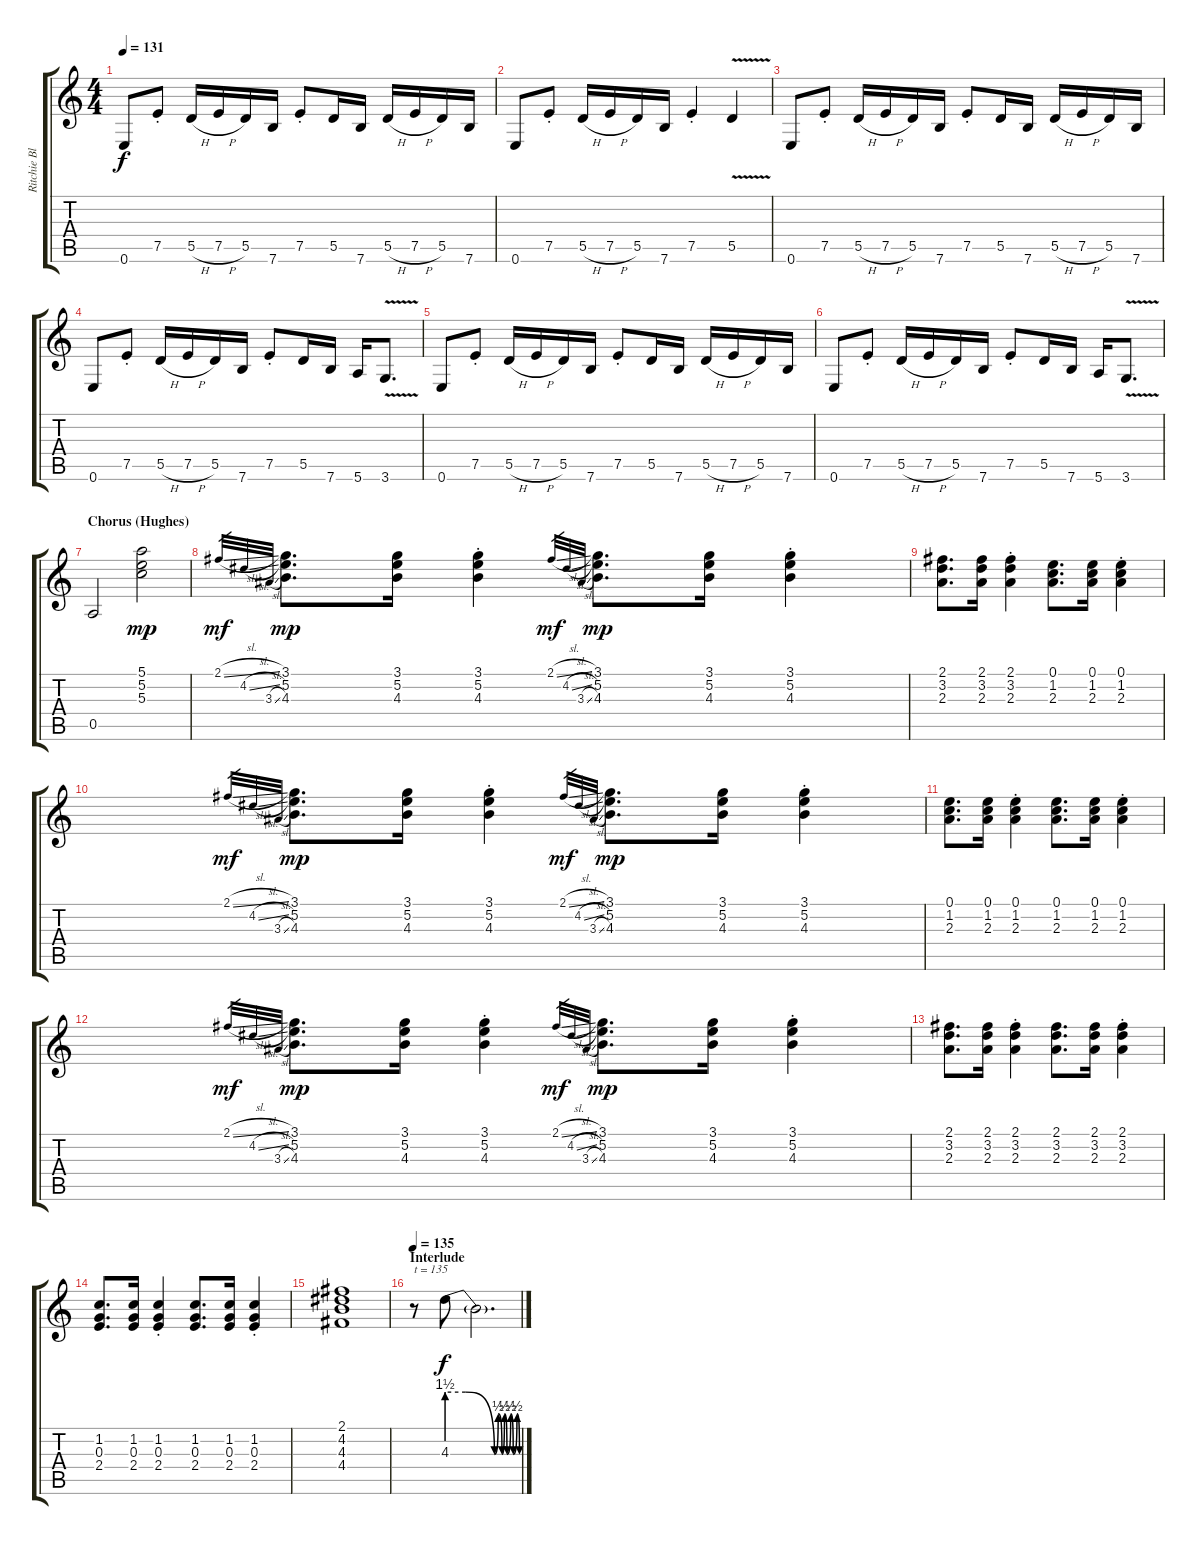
\track ("Ritchie Blackmore" "Ritchie Bl") {instrument distortionguitar}
\staff {score tabs}
\tuning (E4 B3 G3 D3 A2 E2) {hide}
\ts (4 4)
\tempo 131
\clef g2
\ks c
0.6.8{dy f} 7.5{st}.8 5.5{h}.16 7.5{h}.16 5.5.16 7.6.16 7.5{st}.8 5.5.16 7.6.16 5.5{h}.16 7.5{h}.16 5.5.16 7.6.16 |
0.6.8 7.5{st}.8 5.5{h}.16 7.5{h}.16 5.5.16 7.6.16 7.5{st}.4 5.5{v}.4 |
0.6.8 7.5{st}.8 5.5{h}.16 7.5{h}.16 5.5.16 7.6.16 7.5{st}.8 5.5.16 7.6.16 5.5{h}.16 7.5{h}.16 5.5.16 7.6.16 |
0.6.8 7.5{st}.8 5.5{h}.16 7.5{h}.16 5.5.16 7.6.16 7.5{st}.8 5.5.16 7.6.16 5.6.16 3.6{v}.8{d} |
0.6.8 7.5{st}.8 5.5{h}.16 7.5{h}.16 5.5.16 7.6.16 7.5{st}.8 5.5.16 7.6.16 5.5{h}.16 7.5{h}.16 5.5.16 7.6.16 |
0.6.8 7.5{st}.8 5.5{h}.16 7.5{h}.16 5.5.16 7.6.16 7.5{st}.8 5.5.16 7.6.16 5.6.16 3.6{v}.8{d} |
\section ("" "Chorus (Hughes)")
0.5.2 (5.1 5.2 5.3).2{dy mp} |
2.1{sl}.32{gr dy mf} 4.2{sl}.32{gr} 3.3{sl}.32{gr} (3.1 5.2 4.3).8{d dy mp} (3.1 5.2 4.3).16 (3.1{st} 5.2{st} 4.3{st}).4 2.1{sl}.32{gr dy mf} 4.2{sl}.32{gr} 3.3{sl}.32{gr} (3.1 5.2 4.3).8{d dy mp} (3.1 5.2 4.3).16 (3.1{st} 5.2{st} 4.3{st}).4 |
(2.1 3.2 2.3).8{d} (2.1 3.2 2.3).16 (2.1{st} 3.2{st} 2.3{st}).4 (0.1 1.2 2.3).8{d} (0.1 1.2 2.3).16 (0.1{st} 1.2{st} 2.3{st}).4 |
2.1{sl}.32{gr dy mf} 4.2{sl}.32{gr} 3.3{sl}.32{gr} (3.1 5.2 4.3).8{d dy mp} (3.1 5.2 4.3).16 (3.1{st} 5.2{st} 4.3{st}).4 2.1{sl}.32{gr dy mf} 4.2{sl}.32{gr} 3.3{sl}.32{gr} (3.1 5.2 4.3).8{d dy mp} (3.1 5.2 4.3).16 (3.1{st} 5.2{st} 4.3{st}).4 |
(0.1 1.2 2.3).8{d} (0.1 1.2 2.3).16 (0.1{st} 1.2{st} 2.3{st}).4 (0.1 1.2 2.3).8{d} (0.1 1.2 2.3).16 (0.1{st} 1.2{st} 2.3{st}).4 |
2.1{sl}.32{gr dy mf} 4.2{sl}.32{gr} 3.3{sl}.32{gr} (3.1 5.2 4.3).8{d dy mp} (3.1 5.2 4.3).16 (3.1{st} 5.2{st} 4.3{st}).4 2.1{sl}.32{gr dy mf} 4.2{sl}.32{gr} 3.3{sl}.32{gr} (3.1 5.2 4.3).8{d dy mp} (3.1 5.2 4.3).16 (3.1{st} 5.2{st} 4.3{st}).4 |
(2.1 3.2 2.3).8{d} (2.1 3.2 2.3).16 (2.1{st} 3.2{st} 2.3{st}).4 (2.1 3.2 2.3).8{d} (2.1 3.2 2.3).16 (2.1{st} 3.2{st} 2.3{st}).4 |
(1.2 0.3 2.4).8{d} (1.2 0.3 2.4).16 (1.2{st} 0.3{st} 2.4{st}).4 (1.2 0.3 2.4).8{d} (1.2 0.3 2.4).16 (1.2{st} 0.3{st} 2.4{st}).4 |
(2.1 4.2 4.3 4.4).1 |
\section ("" "Interlude")
\tempo 135
r.8{txt "t = 135" balance 0} 4.3{be (custom 0 6 15 6 38 0 41 2 44 0 46 2 48 0 51 2 53 0 56 2 58 0 60 0)}.8{dy f balance 16} 4.3{t}.2{d}
